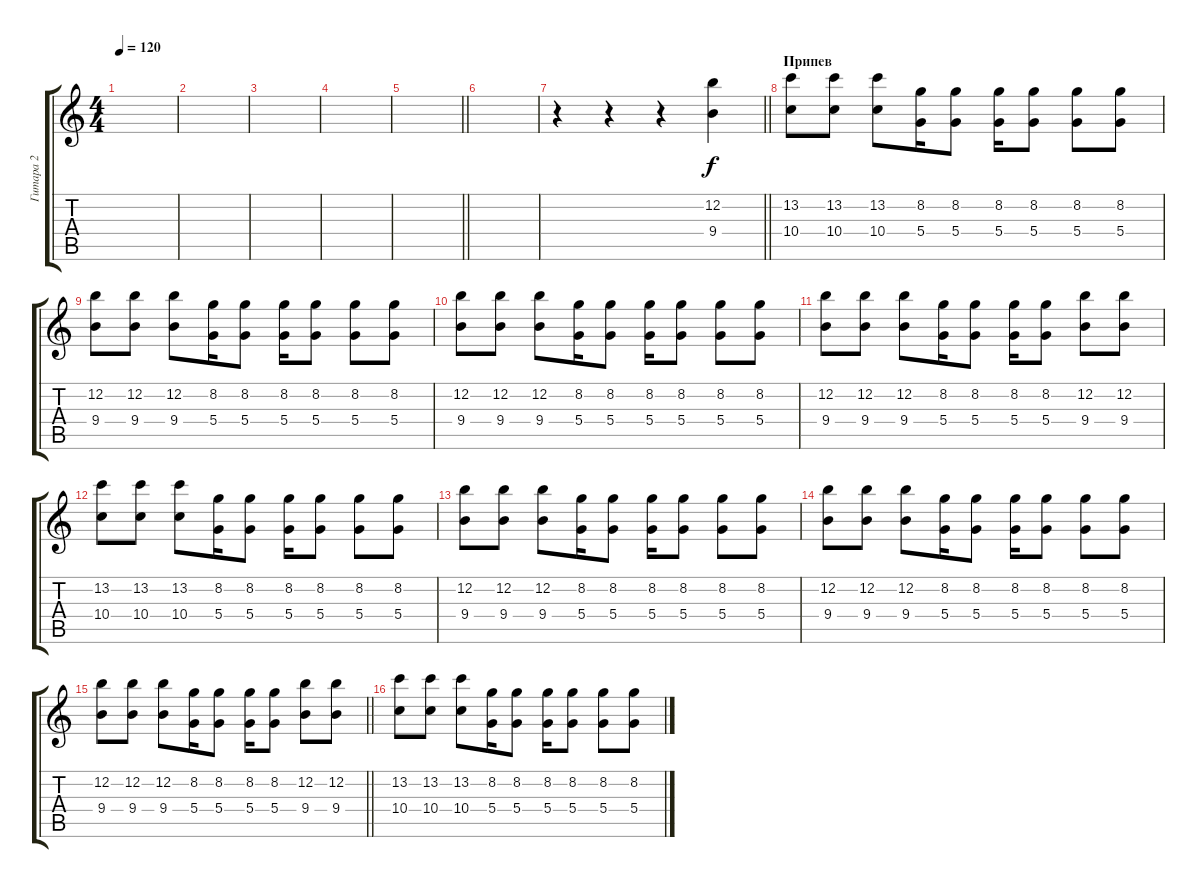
\track ("Гитара 2" "Гитара 2") {instrument overdrivenguitar}
\staff {score tabs}
\tuning (E4 B3 G3 D3 A2 E2) {hide}
\ts (4 4)
\tempo 120
\clef g2
\ks c
|
|
|
|
\barLineRight lightlight
|
|
\barLineRight lightlight
r.4 r.4 r.4 (12.2 9.4).4 |
\section ("" "Припев")
(13.2 10.4).8 (13.2 10.4).8 (13.2 10.4).8 (8.2 5.4).16 (8.2 5.4).8 (8.2 5.4).16 (8.2 5.4).8 (8.2 5.4).8 (8.2 5.4).8 |
(12.2 9.4).8 (12.2 9.4).8 (12.2 9.4).8 (8.2 5.4).16 (8.2 5.4).8 (8.2 5.4).16 (8.2 5.4).8 (8.2 5.4).8 (8.2 5.4).8 |
(12.2 9.4).8 (12.2 9.4).8 (12.2 9.4).8 (8.2 5.4).16 (8.2 5.4).8 (8.2 5.4).16 (8.2 5.4).8 (8.2 5.4).8 (8.2 5.4).8 |
(12.2 9.4).8 (12.2 9.4).8 (12.2 9.4).8 (8.2 5.4).16 (8.2 5.4).8 (8.2 5.4).16 (8.2 5.4).8 (12.2 9.4).8 (12.2 9.4).8 |
(13.2 10.4).8 (13.2 10.4).8 (13.2 10.4).8 (8.2 5.4).16 (8.2 5.4).8 (8.2 5.4).16 (8.2 5.4).8 (8.2 5.4).8 (8.2 5.4).8 |
(12.2 9.4).8 (12.2 9.4).8 (12.2 9.4).8 (8.2 5.4).16 (8.2 5.4).8 (8.2 5.4).16 (8.2 5.4).8 (8.2 5.4).8 (8.2 5.4).8 |
(12.2 9.4).8 (12.2 9.4).8 (12.2 9.4).8 (8.2 5.4).16 (8.2 5.4).8 (8.2 5.4).16 (8.2 5.4).8 (8.2 5.4).8 (8.2 5.4).8 |
\barLineRight lightlight
(12.2 9.4).8 (12.2 9.4).8 (12.2 9.4).8 (8.2 5.4).16 (8.2 5.4).8 (8.2 5.4).16 (8.2 5.4).8 (12.2 9.4).8 (12.2 9.4).8 |
(13.2 10.4).8 (13.2 10.4).8 (13.2 10.4).8 (8.2 5.4).16 (8.2 5.4).8 (8.2 5.4).16 (8.2 5.4).8 (8.2 5.4).8 (8.2 5.4).8
